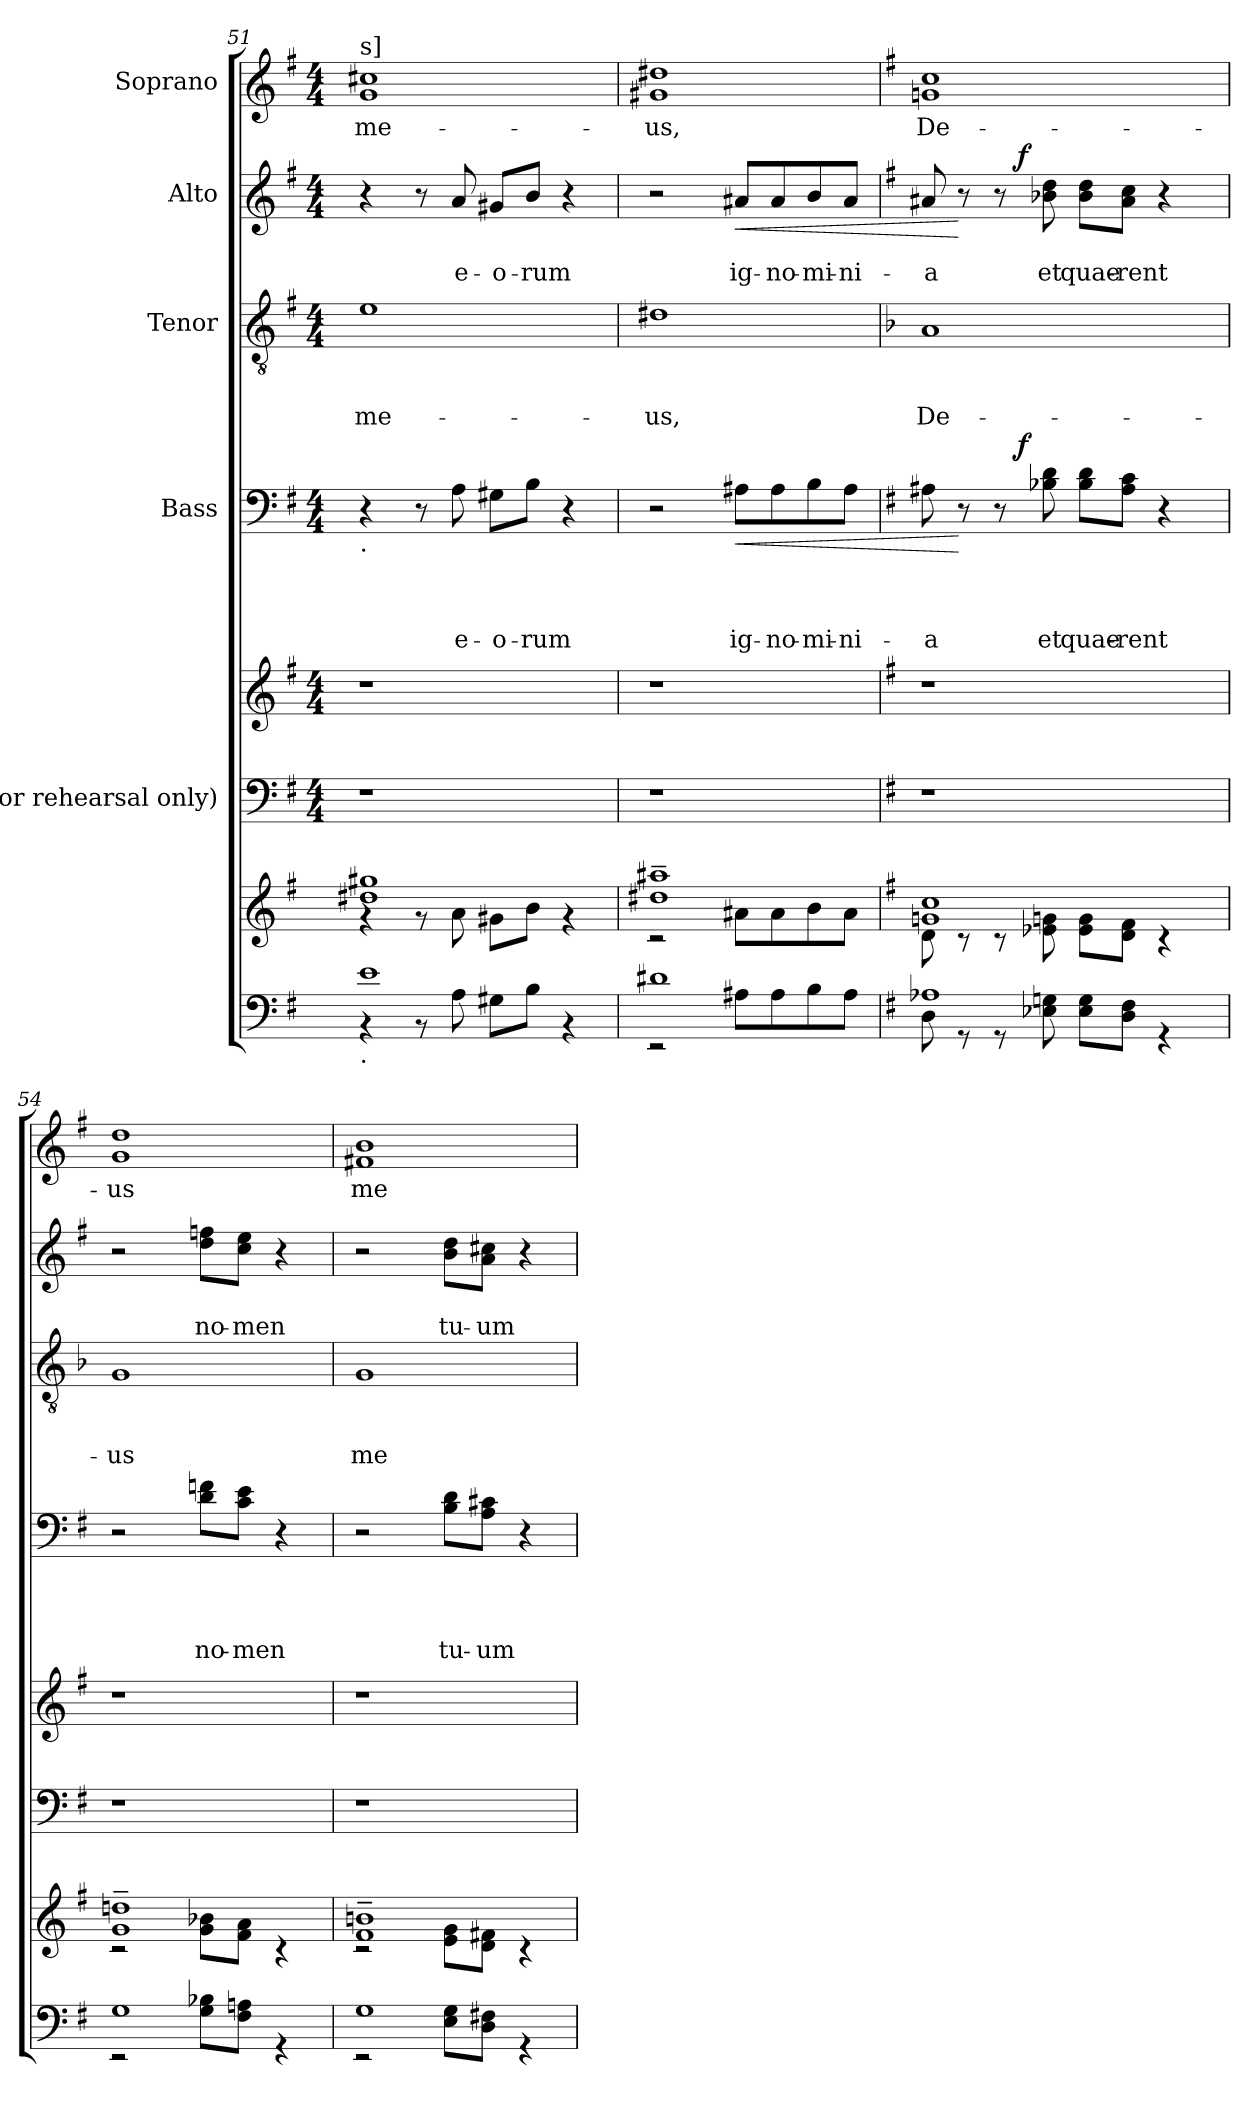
**kern	**kern	**kern	**kern	**kern	**text	**text	**text	**text	**dynam	**kern	**text	**text	**text	**kern	**text	**text	**dynam	**kern	**text
*part7	*part6	*part5	*part5	*part4	*part4	*part4	*part4	*part4	*part4	*part3	*part3	*part3	*part3	*part2	*part2	*part2	*part2	*part1	*part1
*staff8	*staff7	*staff6	*staff5	*staff4	*staff4	*staff4	*staff4	*staff4	*staff4	*staff3	*staff3	*staff3	*staff3	*staff2	*staff2	*staff2	*staff2	*staff1	*staff1
*	*	*I"(for rehearsal only)	*	*I"Bass	*	*	*	*	*	*I"Tenor	*	*	*	*I"Alto	*	*	*	*I"Soprano	*
!!LO:PB:g=z
*clefF4	*clefG2	*clefF4	*clefG2	*clefF4	*	*	*	*	*	*clefGv2	*	*	*	*clefG2	*	*	*	*clefG2	*
*k[f#]	*k[f#]	*k[f#]	*k[f#]	*k[f#]	*	*	*	*	*	*k[f#]	*	*	*	*k[f#]	*	*	*	*k[f#]	*
*G:	*G:	*G:	*G:	*G:	*	*	*	*	*	*G:	*	*	*	*G:	*	*	*	*G:	*
*	*	*M4/4	*M4/4	*M4/4	*	*	*	*	*	*M4/4	*	*	*	*M4/4	*	*	*	*M4/4	*
=51	=51	=51	=51	=51	=51	=51	=51	=51	=51	=51	=51	=51	=51	=51	=51	=51	=51	=51	=51
*^	*^	*	*	*	*	*	*	*	*	*	*	*	*	*	*	*	*	*	*
!	!	!	!	!	!	!	!	!	!	!	!	!	!	!	!	!	!	!	!	!LO:TX:a:t=s]	!
!	!	!	!	!	!	!LO:TX:b:t=.	!	!	!	!	!	!	!	!	!	!	!	!	!	!	!
!LO:TX:b:t=.	!	!	!	!	!	!	!	!	!	!	!	!	!	!	!	!	!	!	!	!	!
!	!	!	!	!	!	!	!	!	!	!	!	!	!	!	!LO:LY:b	!	!	!	!	!	!LO:LY:b
1e	4r	1dd#X 1gg#X	4rg	1r	1r	4r	.	.	.	.	.	1e	.	.	me-	4r	.	.	.	1g 1cc#X	me-
.	8r	.	8rg	.	.	8r	.	.	.	.	.	.	.	.	.	8r	.	.	.	.	.
!	!	!	!	!	!	!	!	!	!	!LO:LY:b	!	!	!	!	!	!	!	!LO:LY:b	!	!	!
.	8A\	.	8a\	.	.	8A\	.	.	.	e-	.	.	.	.	.	8a/	.	e-	.	.	.
!	!	!	!	!	!	!	!	!	!	!LO:LY:b	!	!	!	!	!	!	!	!LO:LY:b	!	!	!
.	8G#X\L	.	8g#X\L	.	.	8G#X\L	.	.	.	-o-	.	.	.	.	.	8g#X/L	.	-o-	.	.	.
!	!	!	!	!	!	!	!	!	!	!LO:LY:b	!	!	!	!	!	!	!	!LO:LY:b	!	!	!
.	8B\J	.	8b\J	.	.	8B\J	.	.	.	-rum	.	.	.	.	.	8b/J	.	-rum	.	.	.
.	4r	.	4rg	.	.	4r	.	.	.	.	.	.	.	.	.	4r	.	.	.	.	.
=52	=52	=52	=52	=52	=52	=52	=52	=52	=52	=52	=52	=52	=52	=52	=52	=52	=52	=52	=52	=52	=52
!	!	!	!	!	!	!	!	!	!	!	!	!	!	!	!LO:LY:b	!	!	!	!	!	!LO:LY:b
1d#X	2rEE	1dd#X~> 1aa#X~>	2rc	1r	1r	2r	.	.	.	.	.	1d#X	.	.	-us,	2r	.	.	.	1g#X 1dd#X	-us,
!	!	!	!	!	!	!	!	!	!	!LO:LY:b	!LO:HP:b	!	!	!	!	!	!	!LO:LY:b	!LO:HP:b	!	!
.	8A#X\L	.	8a#X\L	.	.	8A#X\L	.	.	.	ig-	<	.	.	.	.	8a#X/L	.	ig-	<	.	.
!	!	!	!	!	!	!	!	!	!	!LO:LY:b	!	!	!	!	!	!	!	!LO:LY:b	!	!	!
.	8A#\	.	8a#\	.	.	8A#\	.	.	.	-no-	.	.	.	.	.	8a#/	.	-no-	.	.	.
!	!	!	!	!	!	!	!	!	!	!LO:LY:b	!	!	!	!	!	!	!	!LO:LY:b	!	!	!
.	8B\	.	8b\	.	.	8B\	.	.	.	-mi-	.	.	.	.	.	8b/	.	-mi-	.	.	.
!	!	!	!	!	!	!	!	!	!	!LO:LY:b	!	!	!	!	!	!	!	!LO:LY:b	!	!	!
.	8A#\J	.	8a#\J	.	.	8A#\J	.	.	.	-ni-	.	.	.	.	.	8a#/J	.	-ni-	.	.	.
=53	=53	=53	=53	=53	=53	=53	=53	=53	=53	=53	=53	=53	=53	=53	=53	=53	=53	=53	=53	=53	=53
*	*	*	*	*	*	*	*	*	*	*	*	*k[b-]	*	*	*	*	*	*	*	*	*
*	*	*	*	*	*	*	*	*	*	*	*	*F:	*	*	*	*	*	*	*	*	*
!	!	!	!	!	!	!	!	!	!	!LO:LY:b	!	!	!	!	!LO:LY:b	!	!	!LO:LY:b	!	!	!LO:LY:b
*	*	*	*	*	*	*^	*	*	*	*	*	*	*	*	*	*^	*	*	*	*	*
1A-X	8D\	1gn 1cc	8d\	1r	1r	8A#X\	4ryy	.	.	.	-a	.	1A	.	.	De-	8a#X/	4ryy	.	-a	.	1gn 1cc	De-
.	8rGG	.	8rc	.	.	8r	.	.	.	.	.	[	.	.	.	.	8r	.	.	.	[	.	.
.	8rGG	.	8rc	.	.	8r	16ryy	.	.	.	.	.	.	.	.	.	8r	16ryy	.	.	.	.	.
!	!	!	!	!	!	!	!	!	!	!	!	!LO:DY:a	!	!	!	!	!	!	!	!	!LO:DY:a	!	!
.	.	.	.	.	.	.	2ryy	.	.	.	.	f	.	.	.	.	.	2ryy	.	.	f	.	.
!	!	!	!	!	!	!	!	!	!	!	!LO:LY:b	!	!	!	!	!	!	!	!	!LO:LY:b	!	!	!
.	8E-X\ 8Gn\	.	8e-X\ 8gn\	.	.	8B-X\ 8d\	.	.	.	.	et	.	.	.	.	.	8b-X\ 8dd\	.	.	et	.	.	.
!	!	!	!	!	!	!	!	!	!	!	!LO:LY:b	!	!	!	!	!	!	!	!	!LO:LY:b	!	!	!
.	8E-\ 8G\L	.	8e-\ 8g\L	.	.	8B-\ 8d\L	.	.	.	.	quae-	.	.	.	.	.	8b-\ 8dd\L	.	.	quae-	.	.	.
!	!	!	!	!	!	!	!	!	!	!	!LO:LY:b	!	!	!	!	!	!	!	!	!LO:LY:b	!	!	!
.	8D\ 8F#\J	.	8d\ 8f#\J	.	.	8A#\ 8c\J	.	.	.	.	-rent	.	.	.	.	.	8a#\ 8cc\J	.	.	-rent	.	.	.
.	4rGG	.	4rc	.	.	4r	.	.	.	.	.	.	.	.	.	.	4r	.	.	.	.	.	.
.	.	.	.	.	.	.	8.ryy	.	.	.	.	.	.	.	.	.	.	8.ryy	.	.	.	.	.
=54	=54	=54	=54	=54	=54	=54	=54	=54	=54	=54	=54	=54	=54	=54	=54	=54	=54	=54	=54	=54	=54	=54	=54
!	!	!	!	!	!	!	!	!	!	!	!	!	!	!	!	!LO:LY:b	!	!	!	!	!	!	!LO:LY:b
*	*	*	*	*	*	*v	*v	*	*	*	*	*	*	*	*	*	*v	*v	*	*	*	*	*
1G	2rEE	1g~> 1ddn~>	2rc	1r	1r	2r	.	.	.	.	.	1G	.	.	-us	2r	.	.	.	1g 1dd	-us
!	!	!	!	!	!	!	!	!	!	!LO:LY:b	!	!	!	!	!	!	!	!LO:LY:b	!	!	!
.	8G\ 8B-X\L	.	8g\ 8b-X\L	.	.	8d\ 8fn\L	.	.	.	no-	.	.	.	.	.	8dd\ 8ffn\L	.	no-	.	.	.
!	!	!	!	!	!	!	!	!	!	!LO:LY:b	!	!	!	!	!	!	!	!LO:LY:b	!	!	!
.	8F#\ 8An\J	.	8f#\ 8a\J	.	.	8c\ 8e\J	.	.	.	-men	.	.	.	.	.	8cc\ 8ee\J	.	-men	.	.	.
.	4rGG	.	4rc	.	.	4r	.	.	.	.	.	.	.	.	.	4r	.	.	.	.	.
=55	=55	=55	=55	=55	=55	=55	=55	=55	=55	=55	=55	=55	=55	=55	=55	=55	=55	=55	=55	=55	=55
!	!	!	!	!	!	!	!	!	!	!	!	!	!	!	!LO:LY:b	!	!	!	!	!	!LO:LY:b
1G	2rEE	1f#~> 1bn~>	2rc	1r	1r	2r	.	.	.	.	.	1G	.	.	me-	2r	.	.	.	1f#X 1b	me-
!	!	!	!	!	!	!	!	!	!	!LO:LY:b	!	!	!	!	!	!	!	!LO:LY:b	!	!	!
.	8E\ 8G\L	.	8e\ 8g\L	.	.	8B\ 8d\L	.	.	.	tu-	.	.	.	.	.	8b\ 8dd\L	.	tu-	.	.	.
!	!	!	!	!	!	!	!	!	!	!LO:LY:b	!	!	!	!	!	!	!	!LO:LY:b	!	!	!
.	8D\ 8F#X\J	.	8d\ 8f#X\J	.	.	8A\ 8c#X\J	.	.	.	-um	.	.	.	.	.	8a\ 8cc#X\J	.	-um	.	.	.
.	4rGG	.	4rc	.	.	4r	.	.	.	.	.	.	.	.	.	4r	.	.	.	.	.
*v	*v	*	*	*	*	*	*	*	*	*	*	*	*	*	*	*	*	*	*	*	*
*	*v	*v	*	*	*	*	*	*	*	*	*	*	*	*	*	*	*	*	*	*
=	=	=	=	=	=	=	=	=	=	=	=	=	=	=	=	=	=	=	=
*-	*-	*-	*-	*-	*-	*-	*-	*-	*-	*-	*-	*-	*-	*-	*-	*-	*-	*-	*-
